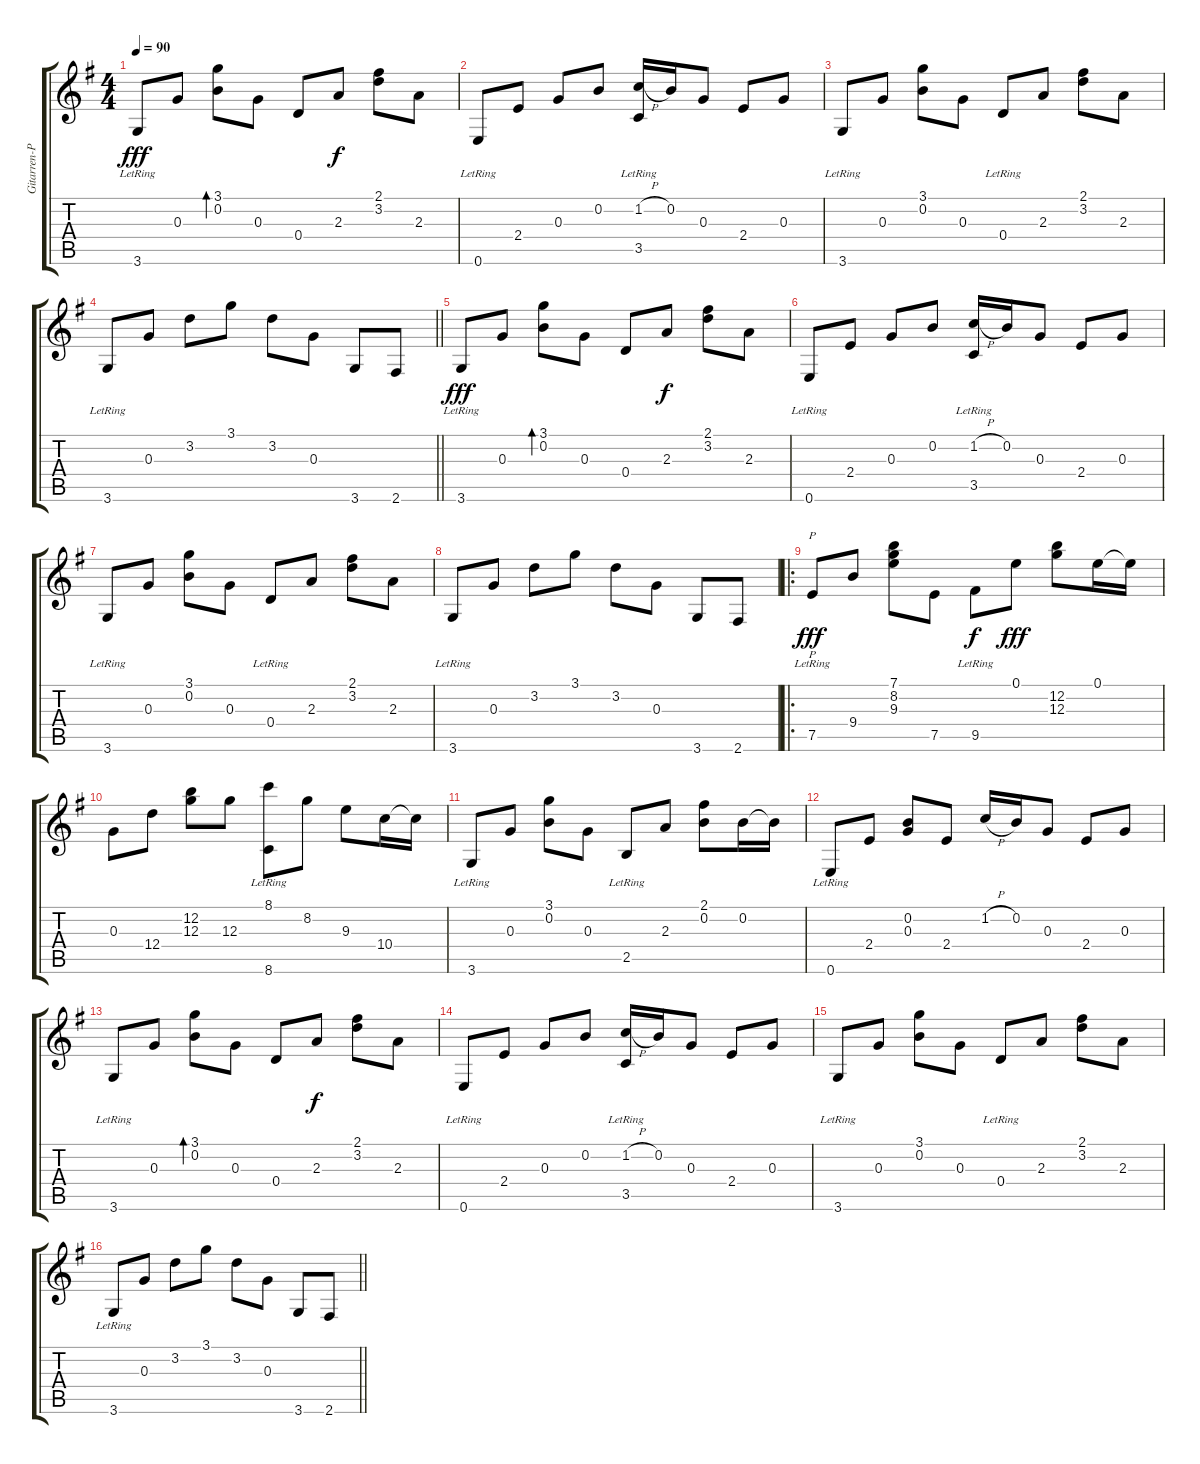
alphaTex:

\track ("Gitarren-Picking" "Gitarren-P") {instrument acousticguitarsteel}
\staff {score tabs}
\tuning (E4 B3 G3 D3 A2 E2) {hide}
\ts (4 4)
\tempo 90
\clef g2
\ks g
3.6{lr}.8{dy fff instrument acousticguitarsteel} 0.3.8 (3.1 0.2).8{bd 120} 0.3.8 0.4.8 2.3.8{dy f} (2.1 3.2).8 2.3.8 |
0.6{lr}.8 2.4.8 0.3.8 0.2.8 (1.2{h} 3.5{lr}).16 0.2.16 0.3.8 2.4.8 0.3.8 |
3.6{lr}.8 0.3.8 (3.1 0.2).8 0.3.8 0.4{lr}.8 2.3.8 (2.1 3.2).8 2.3.8 |
\barLineRight lightlight
3.6{lr}.8 0.3.8 3.2.8 3.1.8 3.2.8 0.3.8 3.6.8 2.6.8 |
3.6{lr}.8{dy fff} 0.3.8 (3.1 0.2).8{bd 120} 0.3.8 0.4.8 2.3.8{dy f} (2.1 3.2).8 2.3.8 |
0.6{lr}.8 2.4.8 0.3.8 0.2.8 (1.2{h} 3.5{lr}).16 0.2.16 0.3.8 2.4.8 0.3.8 |
3.6{lr}.8 0.3.8 (3.1 0.2).8 0.3.8 0.4{lr}.8 2.3.8 (2.1 3.2).8 2.3.8 |
3.6{lr}.8 0.3.8 3.2.8 3.1.8 3.2.8 0.3.8 3.6.8 2.6.8 |
\ro
7.5{lr}.8{p dy fff} 9.4.8 (7.1 8.2 9.3).8 7.5.8 9.5{lr}.8{dy f} 0.1.8{dy fff} (12.2 12.3).8 0.1.16 0.1{t}.16 |
0.3.8 12.4.8 (12.2 12.3).8 12.3.8 (8.1{lr} 8.6{lr}).8 8.2.8 9.3.8 10.4.16 10.4{t}.16 |
3.6{lr}.8 0.3.8 (3.1 0.2).8 0.3.8 2.5{lr}.8 2.3.8 (2.1 0.2).8 0.2.16 0.2{t}.16 |
0.6{lr}.8 2.4.8 (0.2 0.3).8 2.4.8 1.2{h}.16 0.2.16 0.3.8 2.4.8 0.3.8 |
3.6{lr}.8 0.3.8 (3.1 0.2).8{bd 120} 0.3.8 0.4.8 2.3.8{dy f} (2.1 3.2).8 2.3.8 |
0.6{lr}.8 2.4.8 0.3.8 0.2.8 (1.2{h} 3.5{lr}).16 0.2.16 0.3.8 2.4.8 0.3.8 |
3.6{lr}.8 0.3.8 (3.1 0.2).8 0.3.8 0.4{lr}.8 2.3.8 (2.1 3.2).8 2.3.8 |
\barLineRight lightlight
3.6{lr}.8 0.3.8 3.2.8 3.1.8 3.2.8 0.3.8 3.6.8 2.6.8
